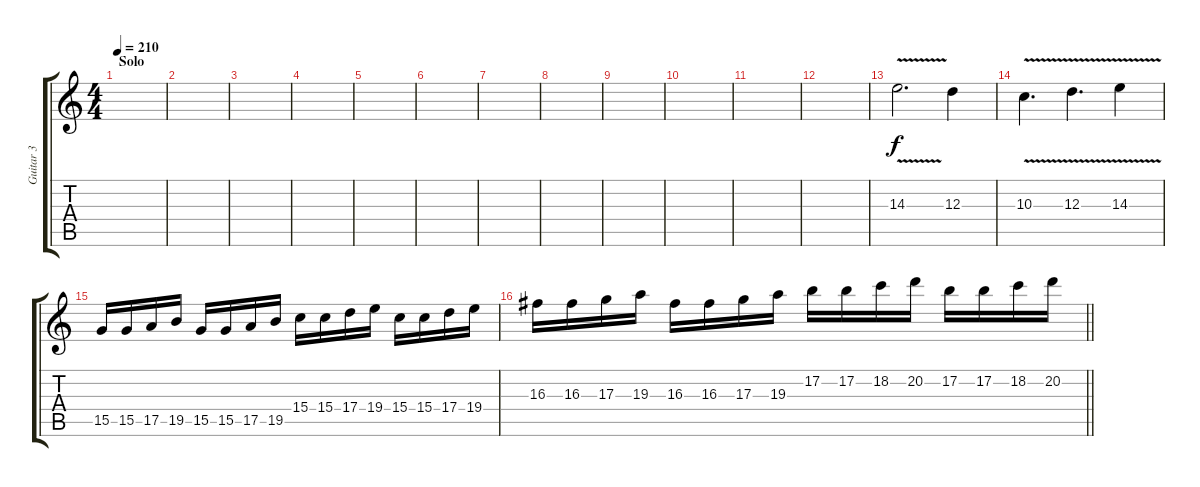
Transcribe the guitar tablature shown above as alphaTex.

\track ("Guitar 3" "Guitar 3") {instrument distortionguitar}
\staff {score tabs}
\tuning (B3 Gb3 D3 A2 E2 B1) {hide}
\ts (4 4)
\section ("" "Solo")
\tempo 210
\clef g2
\ks c
|
|
|
|
|
|
|
|
|
|
|
|
14.3{v}.2{d balance 0} 12.3.4 |
10.3{v}.4{d} 12.3{v}.4{d} 14.3{v}.4 |
15.5.16{dy f} 15.5.16 17.5.16 19.5.16 15.5.16 15.5.16 17.5.16 19.5.16 15.4.16 15.4.16 17.4.16 19.4.16 15.4.16 15.4.16 17.4.16 19.4.16 |
\barLineRight lightlight
16.3.16 16.3.16 17.3.16 19.3.16 16.3.16 16.3.16 17.3.16 19.3.16 17.2.16 17.2.16 18.2.16 20.2.16 17.2.16 17.2.16 18.2.16 20.2.16
